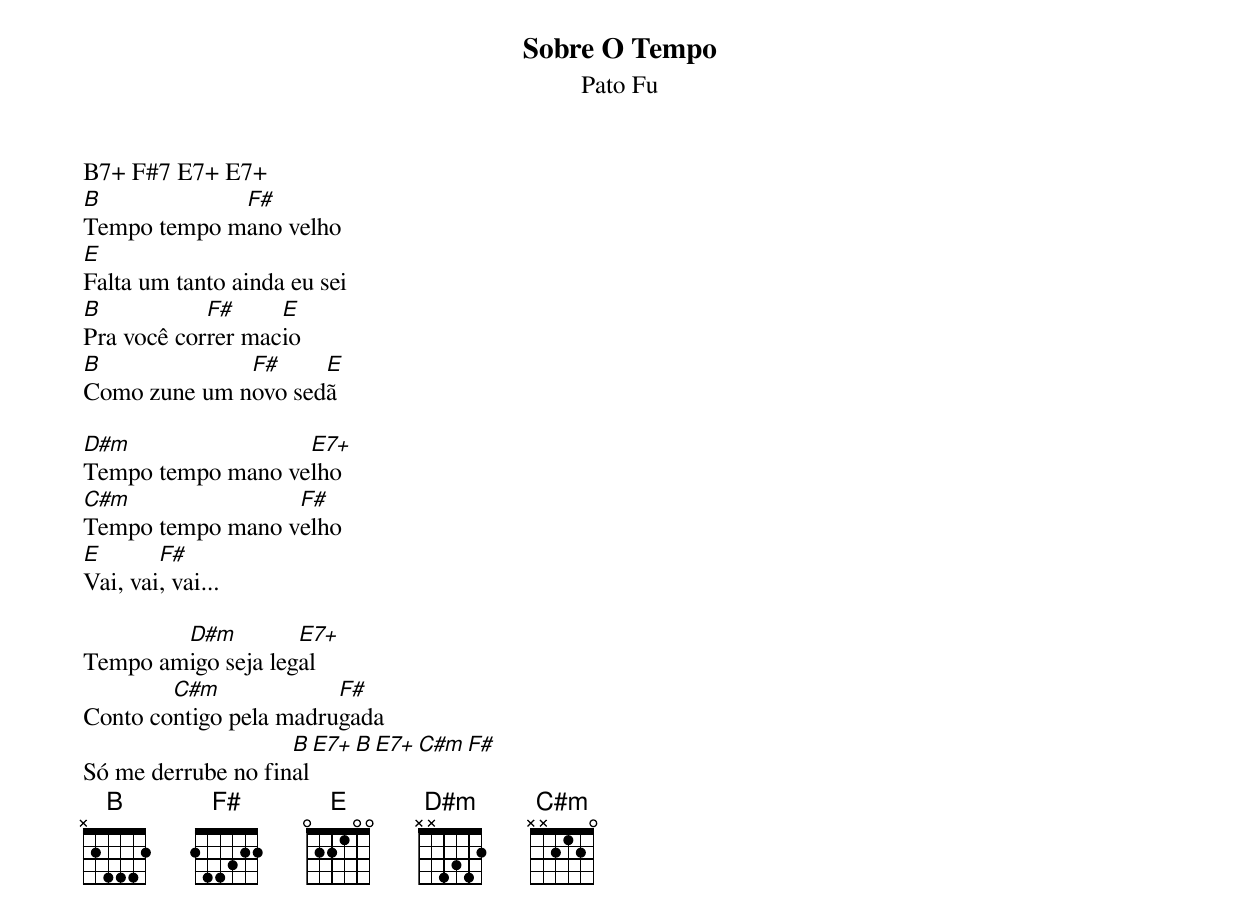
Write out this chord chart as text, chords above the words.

Sobre O Tempo
Pato Fu

B7+ F#7 E7+ E7+
B            F#
Tempo tempo mano velho
E
Falta um tanto ainda eu sei
B           F#     E
Pra você correr macio
B             F#     E
Como zune um novo sedã

D#m                E7+
Tempo tempo mano velho
C#m               F#
Tempo tempo mano velho
E       F#
Vai, vai, vai...

        D#m         E7+
Tempo amigo seja legal
        C#m             F#
Conto contigo pela madrugada
                    B E7+ B E7+ C#m F#
Só me derrube no final
